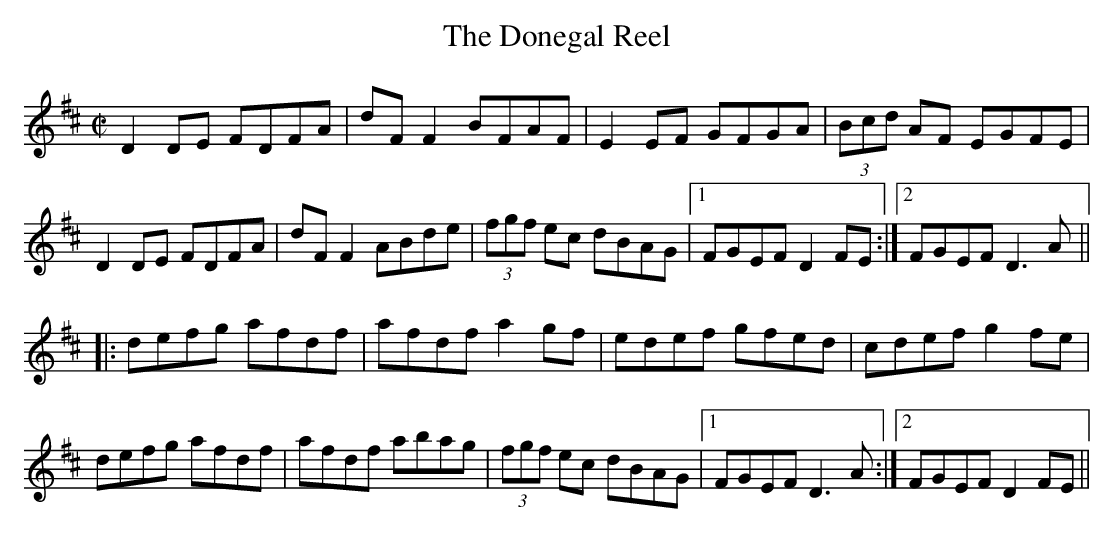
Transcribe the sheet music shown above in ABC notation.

X:1
T:Donegal Reel, The
M:C|
K:D
D2DE FDFA|dFF2 BFAF|E2EF GFGA|(3Bcd AF EGFE|
D2DE FDFA|dFF2 ABde|(3fgf ec dBAG|1 FGEF D2FE:|2 FGEF D3A||
|:defg afdf|afdf a2gf|edef gfed|cdef g2fe|
defg afdf|afdf abag|(3fgf ec dBAG|1 FGEF D3A:|2 FGEF D2FE||
